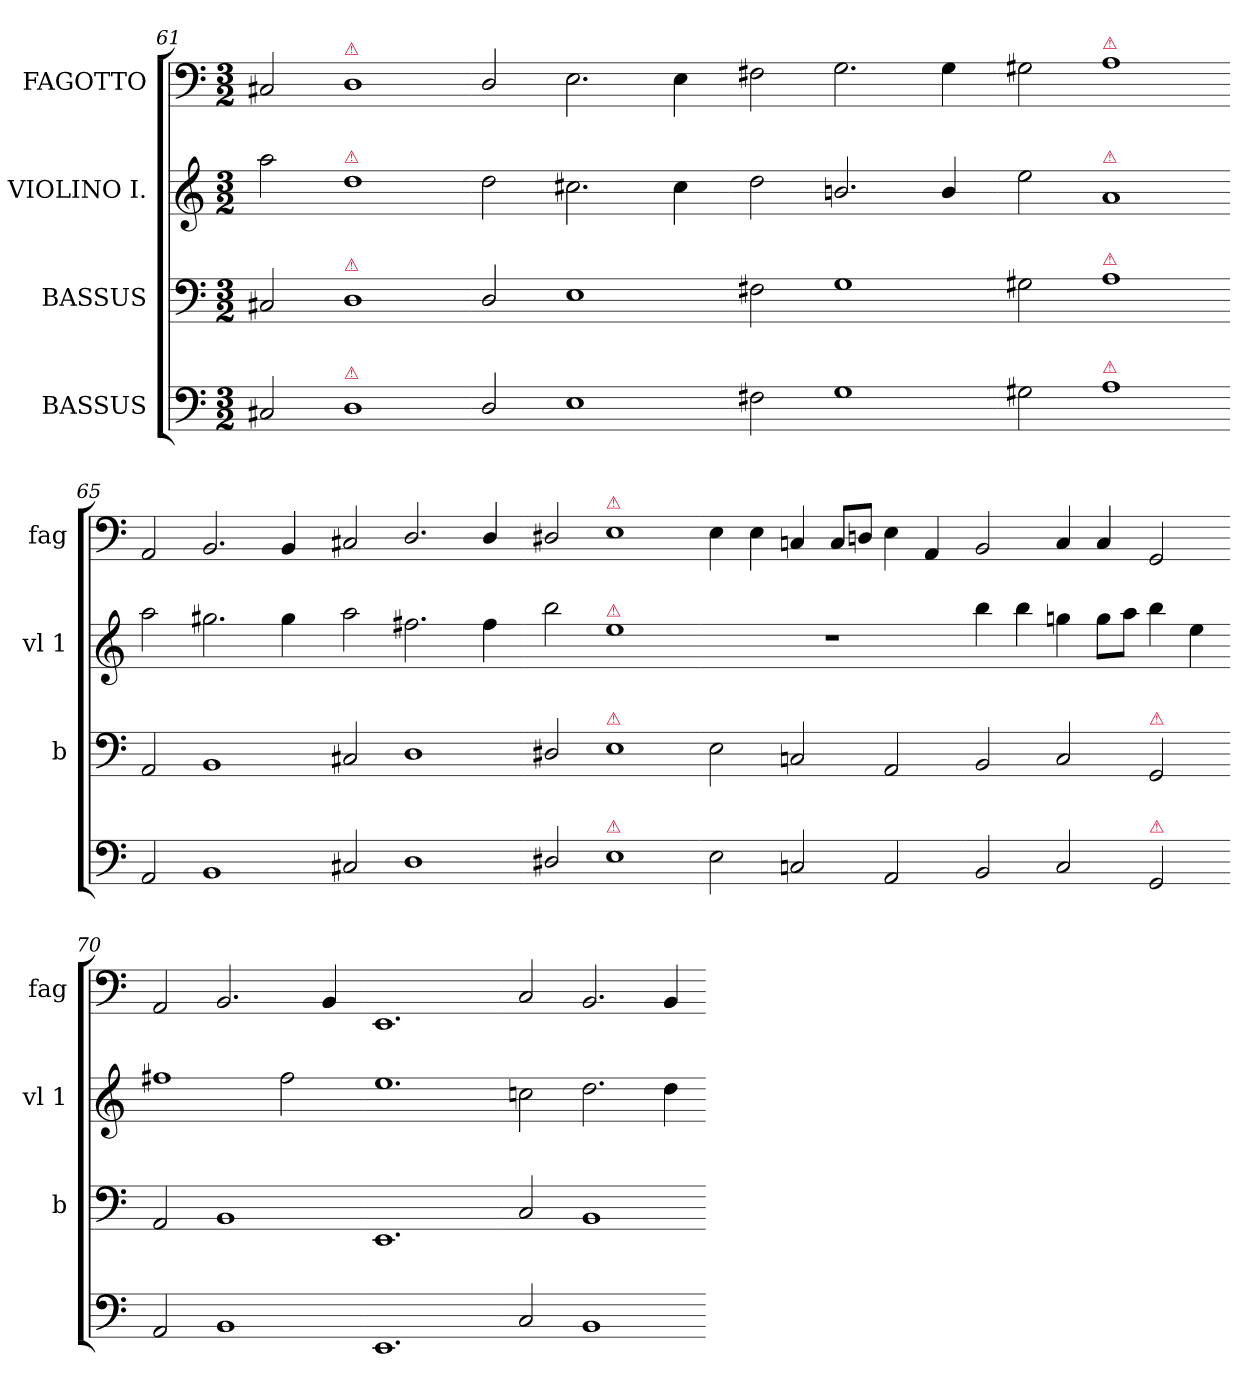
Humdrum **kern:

**kern	**kern	**kern	**kern
*part4	*part3	*part2	*part1
*staff4	*staff3	*staff2	*staff1
*I"BASSUS	*I"BASSUS	*I"VIOLINO I.	*I"FAGOTTO
*	*I'b	*I'vl 1	*I'fag
*clefF4	*clefF4	*clefG2	*clefF4
*k[]	*k[]	*k[]	*k[]
*C:	*C:	*C:	*C:
*M3/2	*M3/2	*M3/2	*M3/2
=61	=61	=61	=61
2C#X/	2C#X/	2aa\	2C#X/
!	!	!	!LO:TX:a:color=crimson:t=⚠
!	!	!LO:TX:a:color=crimson:t=⚠	!
!	!LO:TX:a:color=crimson:t=⚠	!	!
!LO:TX:a:color=crimson:t=⚠	!	!	!
1D	1D	1dd	1D
=62-	=62-	=62-	=62-
2D/	2D/	2dd\	2D/
1E	1E	2.cc#X\	2.E\
.	.	4cc#\	4E\
=63-	=63-	=63-	=63-
2F#X\	2F#X\	2dd\	2F#X\
1G	1G	2.bn/	2.G\
.	.	4b/	4G\
=64-	=64-	=64-	=64-
2G#X\	2G#X\	2ee\	2G#X\
!	!	!	!LO:TX:a:color=crimson:t=⚠
!	!	!LO:TX:a:color=crimson:t=⚠	!
!	!LO:TX:a:color=crimson:t=⚠	!	!
!LO:TX:a:color=crimson:t=⚠	!	!	!
1A	1A	1a	1A
=65-	=65-	=65-	=65-
2AA/	2AA/	2aa\	2AA/
1BB	1BB	2.gg#X\	2.BB/
.	.	4gg#\	4BB/
=66-	=66-	=66-	=66-
2C#X/	2C#X/	2aa\	2C#X/
1D	1D	2.ff#X\	2.D/
.	.	4ff#\	4D/
=67-	=67-	=67-	=67-
2D#X/	2D#X/	2bb\	2D#X/
!	!	!	!LO:TX:a:color=crimson:t=⚠
!	!	!LO:TX:a:color=crimson:t=⚠	!
!	!LO:TX:a:color=crimson:t=⚠	!	!
!LO:TX:a:color=crimson:t=⚠	!	!	!
1E	1E	1ee	1E
=68-	=68-	=68-	=68-
2E\	2E\	1.r	4E\
.	.	.	4E\
2Cn/	2Cn/	.	4Cn/
.	.	.	8C/L
.	.	.	8Dn/J
2AA/	2AA/	.	4E\
.	.	.	4AA/
=69-	=69-	=69-	=69-
2BB/	2BB/	4bb\	2BB/
.	.	4bb\	.
2C/	2C/	4ggn\	4C/
.	.	8gg\L	4C/
.	.	8aa\J	.
!	!LO:TX:a:color=crimson:t=⚠	!	!
!LO:TX:a:color=crimson:t=⚠	!	!	!
2GG/	2GG/	4bb\	2GG/
.	.	4ee\	.
=70-	=70-	=70-	=70-
2AA/	2AA/	1ff#X	2AA/
1BB	1BB	.	2.BB/
.	.	2ff#\	.
.	.	.	4BB/
=71-	=71-	=71-	=71-
1.EE	1.EE	1.ee	1.EE
=72-	=72-	=72-	=72-
2C/	2C/	2ccn\	2C/
1BB	1BB	2.dd\	2.BB/
.	.	4dd\	4BB/
=-	=-	=-	=-
*-	*-	*-	*-
